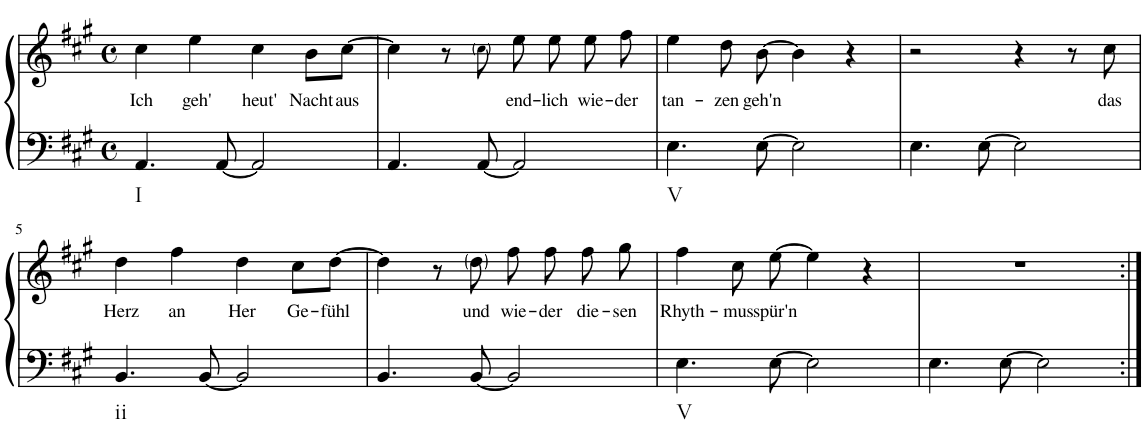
**kern	**kern	**text
*part1	*part1	*part1
*staff2	*staff1	*staff1
*I"Piano	*	*
*I'Pno.	*	*
*clefF4	*clefG2	*
*k[f#c#g#]	*k[f#c#g#]	*
*M4/4	*M4/4	*
*met(c)	*met(c)	*
=1	=1	=1
!LO:TX:b:t=I	!	!
!	!	!LO:LY:b
4.AA/	4cc#\	Ich
!	!	!LO:LY:b
.	4ee\	geh'
[8AA/	.	.
!	!	!LO:LY:b
2AA/]	4cc#\	heut'
!	!	!LO:LY:b
.	8b\L	Nacht
!	!	!LO:LY:b
.	[8cc#\J	aus
=2	=2	=2
4.AA/	4cc#\]	.
.	8r	.
[8AA/	8cc#!\	.
!	!	!LO:LY:b
2AA/]	8ee\	end-
!	!	!LO:LY:b
.	8ee\	-lich
!	!	!LO:LY:b
.	8ee\	wie-
!	!	!LO:LY:b
.	8ff#\	-der
=3	=3	=3
!LO:TX:b:t=V	!	!
!	!	!LO:LY:b
4.E\	4ee\	tan-
!	!	!LO:LY:b
.	8dd\	-zen
!	!	!LO:LY:b
[8E\	[8b\	geh'n
2E\]	4b\]	.
.	4r	.
=4	=4	=4
4.E\	2r	.
[8E\	.	.
2E\]	4r	.
.	8r	.
!	!	!LO:LY:b
.	8cc#\	das
!!LO:LB:g=z
=5	=5	=5
!LO:TX:b:t=ii	!	!
!	!	!LO:LY:b
4.BB/	4dd\	Herz
!	!	!LO:LY:b
.	4ff#\	an
[8BB/	.	.
!	!	!LO:LY:b
2BB/]	4dd\	Her
!	!	!LO:LY:b
.	8cc#\L	Ge-
!	!	!LO:LY:b
.	[8dd\J	-fühl
=6	=6	=6
4.BB/	4dd\]	.
.	8r	.
!	!	!LO:LY:b
[8BB/	8dd\	und
!	!	!LO:LY:b
2BB/]	8ff#\	wie-
!	!	!LO:LY:b
.	8ff#\	-der
!	!	!LO:LY:b
.	8ff#\	die-
!	!	!LO:LY:b
.	8gg#\	-sen
=7	=7	=7
!LO:TX:b:t=V	!	!
!	!	!LO:LY:b
4.E\	4ff#\	Rhyth-
!	!	!LO:LY:b
.	8cc#\	-mus
!	!	!LO:LY:b
[8E\	[8ee\	spür'n
2E\]	4ee\]	.
.	4r	.
=8	=8	=8
4.E\	1r	.
[8E\	.	.
2E\]	.	.
=:|!	=:|!	=:|!
*-	*-	*-
